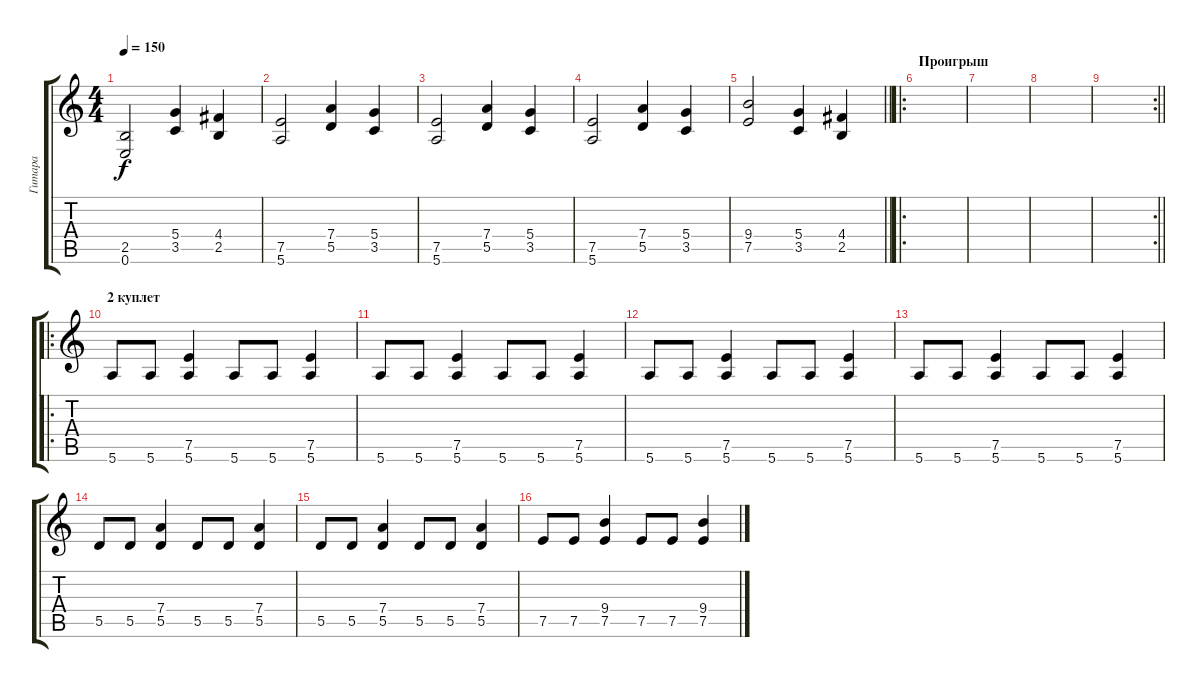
\track ("Гитара" "Гитара") {instrument distortionguitar}
\staff {score tabs}
\tuning (E4 B3 G3 D3 A2 E2) {hide}
\ts (4 4)
\tempo 150
\clef g2
\ks c
(2.5 0.6).2{dy f} (5.4 3.5).4 (4.4 2.5).4 |
(7.5 5.6).2 (7.4 5.5).4 (5.4 3.5).4 |
(7.5 5.6).2 (7.4 5.5).4 (5.4 3.5).4 |
(7.5 5.6).2 (7.4 5.5).4 (5.4 3.5).4 |
\barLineRight lightlight
(9.4 7.5).2 (5.4 3.5).4 (4.4 2.5).4 |
\ro
\section ("" "Проигрыш")
|
|
|
\rc 2
\barLineRight lightlight
|
\ro
\section ("" "2 куплет")
5.6.8 5.6.8 (7.5 5.6).4 5.6.8 5.6.8 (7.5 5.6).4 |
5.6.8 5.6.8 (7.5 5.6).4 5.6.8 5.6.8 (7.5 5.6).4 |
5.6.8 5.6.8 (7.5 5.6).4 5.6.8 5.6.8 (7.5 5.6).4 |
5.6.8 5.6.8 (7.5 5.6).4 5.6.8 5.6.8 (7.5 5.6).4 |
5.5.8 5.5.8 (7.4 5.5).4 5.5.8 5.5.8 (7.4 5.5).4 |
5.5.8 5.5.8 (7.4 5.5).4 5.5.8 5.5.8 (7.4 5.5).4 |
7.5.8 7.5.8 (9.4 7.5).4 7.5.8 7.5.8 (9.4 7.5).4
